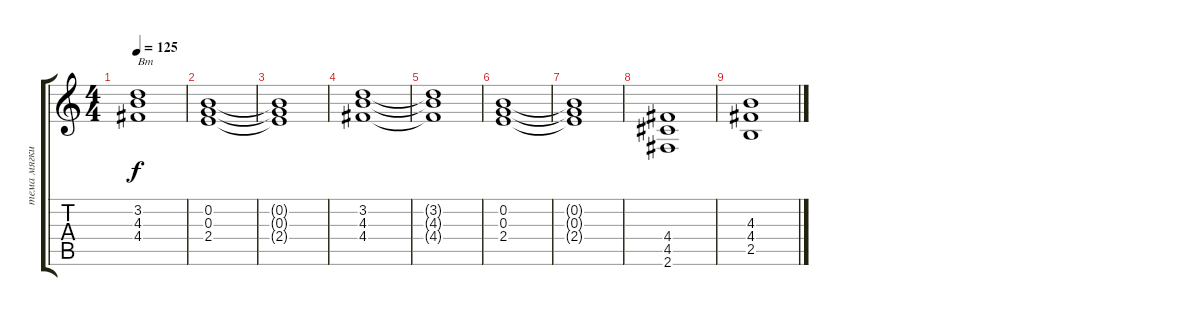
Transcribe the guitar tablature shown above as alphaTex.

\track ("тема мягкий драйв" "тема мягки") {instrument overdrivenguitar}
\staff {score tabs}
\tuning (E4 B3 G3 D3 A2 E2) {hide}
\ts (4 4)
\tempo 125
\clef g2
\ks c
(3.2 4.3 4.4).1{txt "Bm" dy f} |
(0.2 0.3 2.4).1 |
(0.2{t} 0.3{t} 2.4{t}).1 |
(3.2 4.3 4.4).1 |
(3.2{t} 4.3{t} 4.4{t}).1 |
(0.2 0.3 2.4).1 |
(0.2{t} 0.3{t} 2.4{t}).1 |
(4.4 4.5 2.6).1 |
(4.3 4.4 2.5).1
